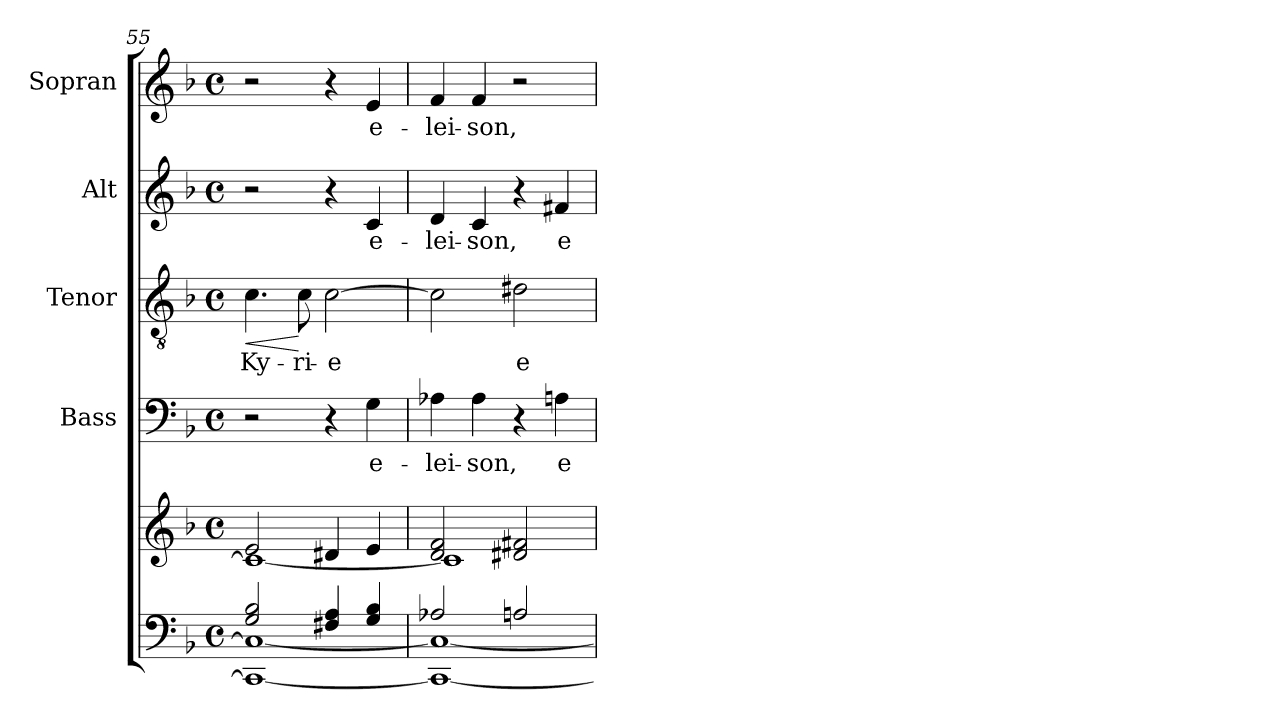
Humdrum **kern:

**kern	**kern	**kern	**text	**kern	**text	**dynam	**kern	**text	**kern	**text
*part5	*part5	*part4	*part4	*part3	*part3	*part3	*part2	*part2	*part1	*part1
*staff6	*staff5	*staff4	*staff4	*staff3	*staff3	*staff3	*staff2	*staff2	*staff1	*staff1
*	*	*I"Bass	*	*I"Tenor	*	*	*I"Alt	*	*I"Sopran	*
*	*	*I'B.	*	*I'T.	*	*	*I'A.	*	*I'S.	*
!!LO:PB:g=z
*clefF4	*clefG2	*clefF4	*	*clefGv2	*	*	*clefG2	*	*clefG2	*
*k[b-]	*k[b-]	*k[b-]	*	*k[b-]	*	*	*k[b-]	*	*k[b-]	*
*F:	*F:	*F:	*	*F:	*	*	*F:	*	*F:	*
*M4/4	*M4/4	*M4/4	*	*M4/4	*	*	*M4/4	*	*M4/4	*
*met(c)	*met(c)	*met(c)	*	*met(c)	*	*	*met(c)	*	*met(c)	*
=55	=55	=55	=55	=55	=55	=55	=55	=55	=55	=55
*^	*^	*	*	*	*	*	*	*	*	*
!	!	!	!	!	!	!	!LO:LY:b	!LO:HP:b	!	!	!	!
2G/ 2B-/	1CC_ 1C_	2e/	1c_	2r	.	4.c\	Ky-	<	2r	.	2r	.
!	!	!	!	!	!	!	!LO:LY:b	!	!	!	!	!
.	.	.	.	.	.	8c\	-ri-	[	.	.	.	.
!	!	!	!	!	!	!	!LO:LY:b	!	!	!	!	!
4F#X/ 4A/	.	4d#X/	.	4r	.	[2c\	-e	.	4r	.	4r	.
!	!	!	!	!	!LO:LY:b	!	!	!	!	!LO:LY:b	!	!LO:LY:b
4G/ 4B-/	.	4e/	.	4G\	e-	.	.	.	4c/	e-	4e/	e-
=56	=56	=56	=56	=56	=56	=56	=56	=56	=56	=56	=56	=56
!	!	!	!	!	!LO:LY:b	!	!	!	!	!LO:LY:b	!	!LO:LY:b
2A-X/	1CC_ 1C_	2d/ 2f/	1c]	4A-X\	-lei-	2c\]	.	.	4d/	-lei-	4f/	-lei-
!	!	!	!	!	!LO:LY:b	!	!	!	!	!LO:LY:b	!	!LO:LY:b
.	.	.	.	4A-\	-son,	.	.	.	4c/	-son,	4f/	-son,
!	!	!	!	!	!	!	!LO:LY:b	!	!	!	!	!
2An/	.	2d#X/ 2f#X/	.	4r	.	2d#X\	e-	.	4r	.	2r	.
!	!	!	!	!	!LO:LY:b	!	!	!	!	!LO:LY:b	!	!
.	.	.	.	4An\	e-	.	.	.	4f#X/	e-	.	.
*v	*v	*	*	*	*	*	*	*	*	*	*	*
*	*v	*v	*	*	*	*	*	*	*	*	*
=	=	=	=	=	=	=	=	=	=	=
*-	*-	*-	*-	*-	*-	*-	*-	*-	*-	*-
